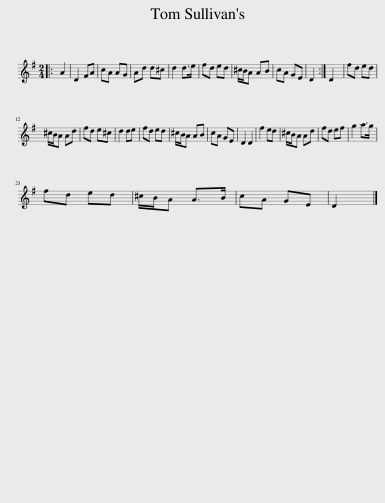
X:1
L:1/8
M:2/4
I:linebreak $
K:G
V:1 treble
V:1
|: A2 | D2 FA | cA AG | Ad d^c | d2 d>e | %5
 fd ed | ^c/B/A AB | cA GE | D2 :| D2 | %10
 fd ed |$ ^c/B/A Ad | fd e^c | d2 de | fd ed | %15
 ^c/B/A AB | cA GE | D2 D2 | f2 ed | ^c/B/A Ad | %20
 fd ef | g2 a>g |$ fd ed | ^c/B/A A>B | cA GE | %25
 D2 |] %26
